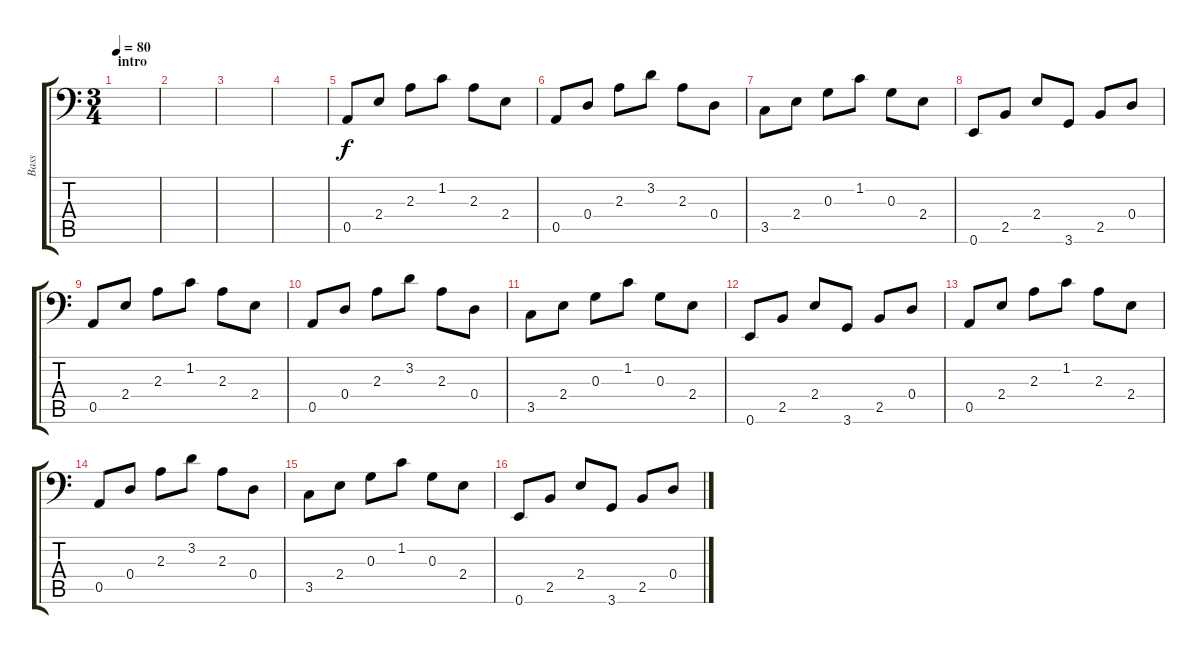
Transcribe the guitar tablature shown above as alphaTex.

\track ("Bass" "Bass") {instrument electricbassfinger}
\staff {score tabs}
\tuning (E3 B2 G2 D2 A1 E1) {hide}
\ts (3 4)
\section ("" "intro")
\tempo 80
\clef f4
\ks c
|
|
|
|
0.5.8 2.4.8 2.3.8 1.2.8 2.3.8 2.4.8 |
0.5.8 0.4.8 2.3.8 3.2.8 2.3.8 0.4.8 |
3.5.8 2.4.8 0.3.8 1.2.8 0.3.8 2.4.8 |
0.6.8 2.5.8 2.4.8 3.6.8 2.5.8 0.4.8 |
0.5.8 2.4.8 2.3.8 1.2.8 2.3.8 2.4.8 |
0.5.8 0.4.8 2.3.8 3.2.8 2.3.8 0.4.8 |
3.5.8 2.4.8 0.3.8 1.2.8 0.3.8 2.4.8 |
0.6.8 2.5.8 2.4.8 3.6.8 2.5.8 0.4.8 |
0.5.8 2.4.8 2.3.8 1.2.8 2.3.8 2.4.8 |
0.5.8 0.4.8 2.3.8 3.2.8 2.3.8 0.4.8 |
3.5.8 2.4.8 0.3.8 1.2.8 0.3.8 2.4.8 |
0.6.8 2.5.8 2.4.8 3.6.8 2.5.8 0.4.8
